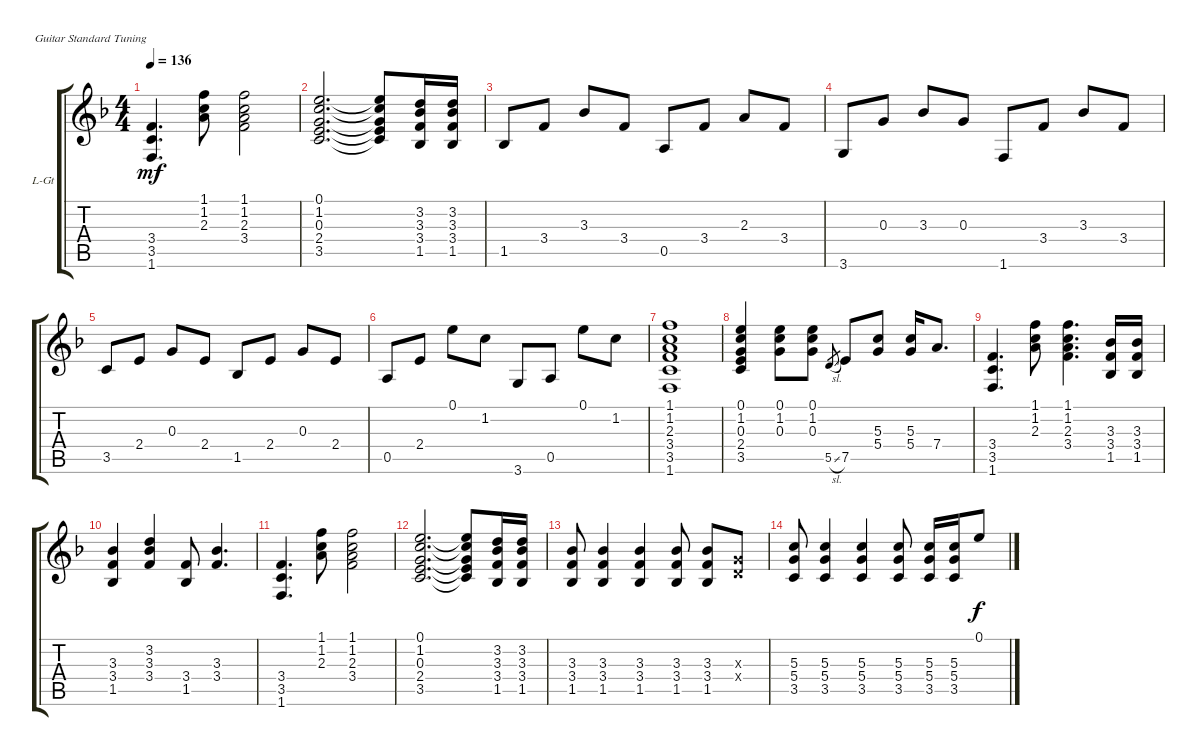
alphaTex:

\bracketExtendMode groupsimilarinstruments
\firstSystemTrackNameOrientation horizontal
\otherSystemsTrackNameOrientation horizontal
\track ("Lead Guitar" "L-Gt") {instrument distortionguitar}
\staff {score tabs}
\tuning (E4 B3 G3 D3 A2 E2)
\ts (4 4)
\tempo 136
\clef g2
\ks f
(3.4 3.5 1.6).4{d dy mf} (1.1 1.2 2.3).8 (1.1 1.2 2.3 3.4).2 |
(0.1 1.2 0.3 2.4 3.5).2{d} (0.1{t} 1.2{t} 0.3{t} 2.4{t} 3.5{t}).8 (3.2 3.3 3.4 1.5).16 (3.2 3.3 3.4 1.5).16 |
1.5.8 3.4.8 3.3.8 3.4.8 0.5.8 3.4.8 2.3.8 3.4.8 |
3.6.8 0.3.8 3.3.8 0.3.8 1.6.8 3.4.8 3.3.8 3.4.8 |
3.5.8 2.4.8 0.3.8 2.4.8 1.5.8 2.4.8 0.3.8 2.4.8 |
0.5.8 2.4.8 0.1.8 1.2.8 3.6.8 0.5.8 0.1.8 1.2.8 |
(1.1 1.2 2.3 3.4 3.5 1.6).1 |
(0.1 1.2 0.3 2.4 3.5).4 (0.1 1.2 0.3).8 (0.1 1.2 0.3).8 5.5{sl}.8{gr} 7.5.8 (5.3 5.4).8 (5.3 5.4).16 7.4.8{d} |
(3.4 3.5 1.6).4{d} (1.1 1.2 2.3).8 (1.1 1.2 2.3 3.4).4{d} (3.3 3.4 1.5).16 (3.3 3.4 1.5).16 |
(3.3 3.4 1.5).4 (3.2 3.3 3.4).4 (3.4 1.5).8 (3.3 3.4).4{d} |
(3.4 3.5 1.6).4{d} (1.1 1.2 2.3).8 (1.1 1.2 2.3 3.4).2 |
(0.1 1.2 0.3 2.4 3.5).2{d} (0.1{t} 1.2{t} 0.3{t} 2.4{t} 3.5{t}).8 (3.2 3.3 3.4 1.5).16 (3.2 3.3 3.4 1.5).16 |
(3.3 3.4 1.5).8 (3.3 3.4 1.5).4 (3.3 3.4 1.5).4 (3.3 3.4 1.5).8 (3.3 3.4 1.5).8 (0.3{x} 0.4{x}).8 |
(5.3 5.4 3.5).8 (5.3 5.4 3.5).4 (5.3 5.4 3.5).4 (5.3 5.4 3.5).8 (5.3 5.4 3.5).16 (5.3 5.4 3.5).16 0.1.8{dy f}
